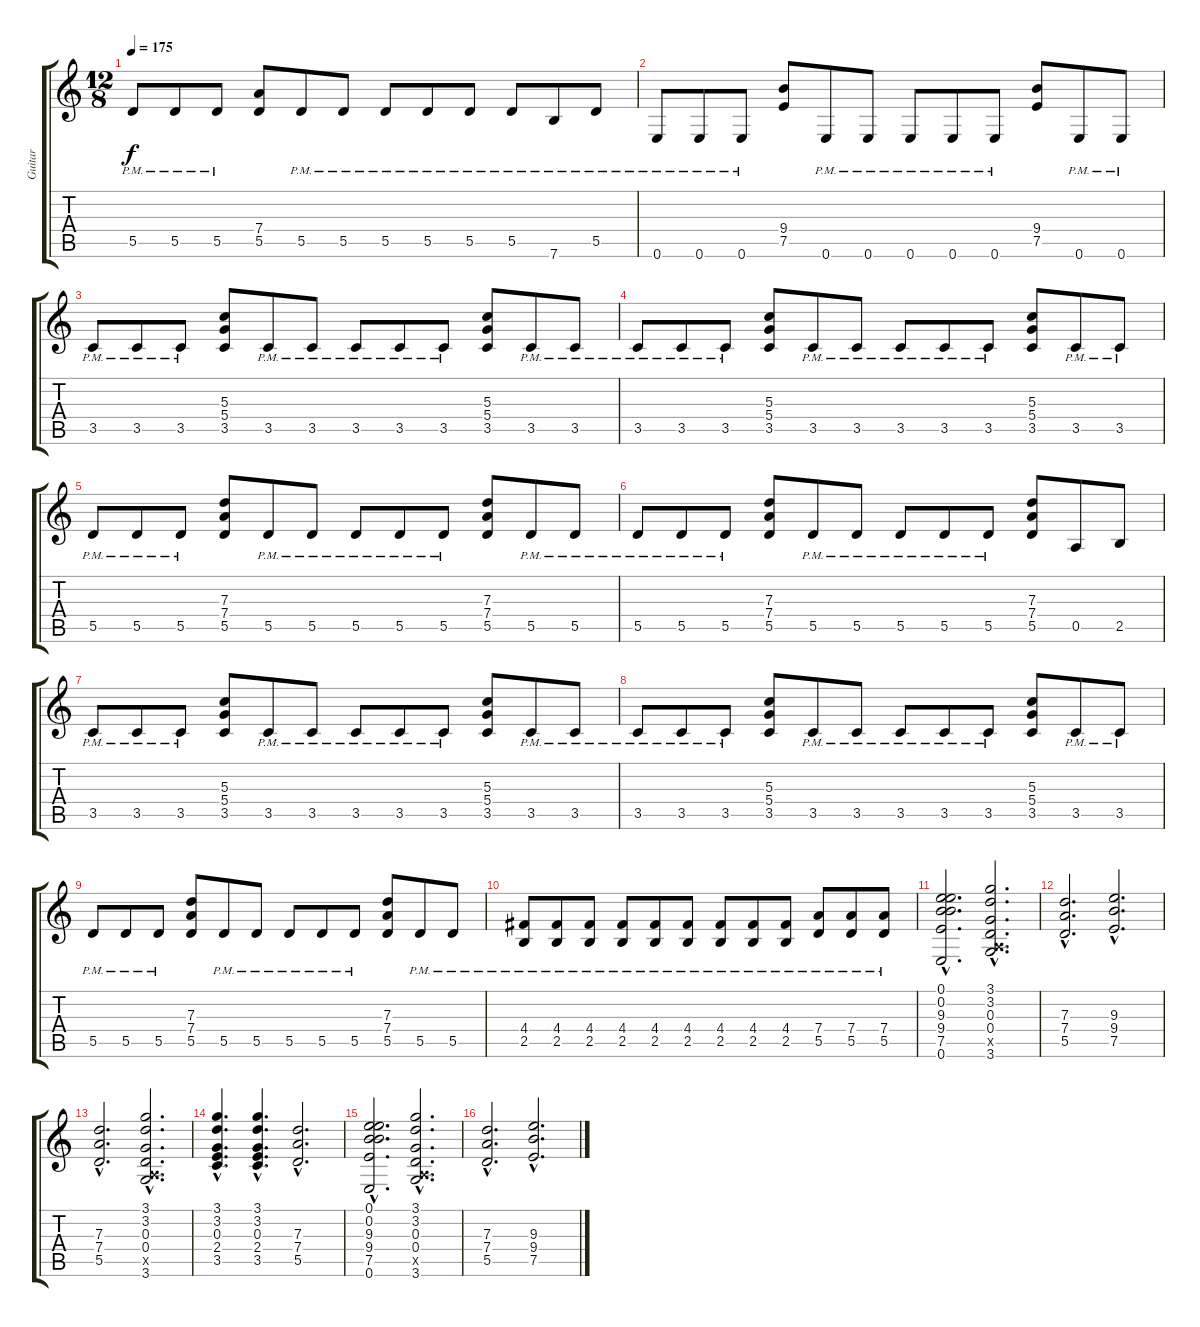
\track ("Guitar" "Guitar") {instrument distortionguitar}
\staff {score tabs}
\tuning (E4 B3 G3 D3 A2 E2) {hide}
\ts (12 8)
\tempo 175
\clef g2
\ks c
5.5{pm}.8{dy f} 5.5{pm}.8 5.5{pm}.8 (7.4 5.5).8 5.5{pm}.8 5.5{pm}.8 5.5{pm}.8 5.5{pm}.8 5.5{pm}.8 5.5{pm}.8 7.6{pm}.8 5.5{pm}.8 |
0.6{pm}.8 0.6{pm}.8 0.6{pm}.8 (9.4 7.5).8 0.6{pm}.8 0.6{pm}.8 0.6{pm}.8 0.6{pm}.8 0.6{pm}.8 (9.4 7.5).8 0.6{pm}.8 0.6{pm}.8 |
3.5{pm}.8 3.5{pm}.8 3.5{pm}.8 (5.3 5.4 3.5).8 3.5{pm}.8 3.5{pm}.8 3.5{pm}.8 3.5{pm}.8 3.5{pm}.8 (5.3 5.4 3.5).8 3.5{pm}.8 3.5{pm}.8 |
3.5{pm}.8 3.5{pm}.8 3.5{pm}.8 (5.3 5.4 3.5).8 3.5{pm}.8 3.5{pm}.8 3.5{pm}.8 3.5{pm}.8 3.5{pm}.8 (5.3 5.4 3.5).8 3.5{pm}.8 3.5{pm}.8 |
5.5{pm}.8 5.5{pm}.8 5.5{pm}.8 (7.3 7.4 5.5).8 5.5{pm}.8 5.5{pm}.8 5.5{pm}.8 5.5{pm}.8 5.5{pm}.8 (7.3 7.4 5.5).8 5.5{pm}.8 5.5{pm}.8 |
5.5{pm}.8 5.5{pm}.8 5.5{pm}.8 (7.3 7.4 5.5).8 5.5{pm}.8 5.5{pm}.8 5.5{pm}.8 5.5{pm}.8 5.5{pm}.8 (7.3 7.4 5.5).8 0.5.8 2.5.8 |
3.5{pm}.8 3.5{pm}.8 3.5{pm}.8 (5.3 5.4 3.5).8 3.5{pm}.8 3.5{pm}.8 3.5{pm}.8 3.5{pm}.8 3.5{pm}.8 (5.3 5.4 3.5).8 3.5{pm}.8 3.5{pm}.8 |
3.5{pm}.8 3.5{pm}.8 3.5{pm}.8 (5.3 5.4 3.5).8 3.5{pm}.8 3.5{pm}.8 3.5{pm}.8 3.5{pm}.8 3.5{pm}.8 (5.3 5.4 3.5).8 3.5{pm}.8 3.5{pm}.8 |
5.5{pm}.8 5.5{pm}.8 5.5{pm}.8 (7.3 7.4 5.5).8 5.5{pm}.8 5.5{pm}.8 5.5{pm}.8 5.5{pm}.8 5.5{pm}.8 (7.3 7.4 5.5).8 5.5{pm}.8 5.5{pm}.8 |
(4.4{pm} 2.5{pm}).8 (4.4{pm} 2.5{pm}).8 (4.4{pm} 2.5{pm}).8 (4.4{pm} 2.5{pm}).8 (4.4{pm} 2.5{pm}).8 (4.4{pm} 2.5{pm}).8 (4.4{pm} 2.5{pm}).8 (4.4{pm} 2.5{pm}).8 (4.4{pm} 2.5{pm}).8 (7.4{pm} 5.5{pm}).8 (7.4{pm} 5.5{pm}).8 (7.4{pm} 5.5{pm}).8 |
(0.1{hac} 0.2{hac} 9.3{hac} 9.4{hac} 7.5{hac} 0.6{hac}).2{d} (3.1{hac} 3.2{hac} 0.3{hac} 0.4{hac} 0.5{hac x} 3.6{hac}).2{d} |
(7.3{hac} 7.4{hac} 5.5{hac}).2{d} (9.3{hac} 9.4{hac} 7.5{hac}).2{d} |
(7.3{hac} 7.4{hac} 5.5{hac}).2{d} (3.1{hac} 3.2{hac} 0.3{hac} 0.4{hac} 0.5{hac x} 3.6{hac}).2{d} |
(3.1{hac} 3.2{hac} 0.3{hac} 2.4{hac} 3.5{hac}).4{d} (3.1{hac} 3.2{hac} 0.3{hac} 2.4{hac} 3.5{hac}).4{d} (7.3{hac} 7.4{hac} 5.5{hac}).2{d} |
(0.1{hac} 0.2{hac} 9.3{hac} 9.4{hac} 7.5{hac} 0.6{hac}).2{d} (3.1{hac} 3.2{hac} 0.3{hac} 0.4{hac} 0.5{hac x} 3.6{hac}).2{d} |
(7.3{hac} 7.4{hac} 5.5{hac}).2{d} (9.3{hac} 9.4{hac} 7.5{hac}).2{d}
